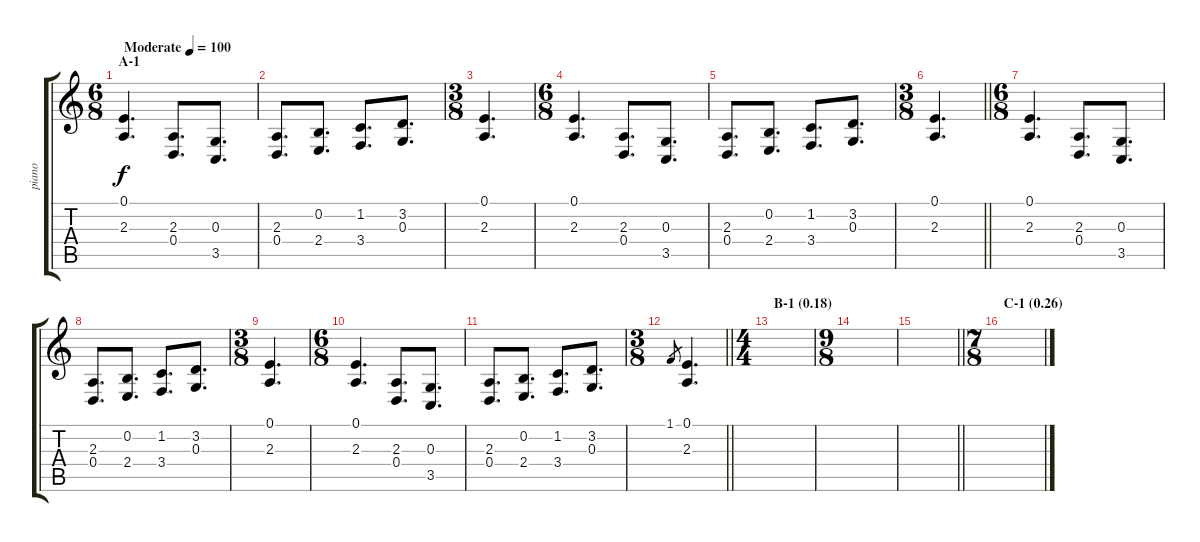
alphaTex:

\track ("piano" "piano") {instrument acousticgrandpiano}
\staff {score tabs}
\tuning (E4 B3 G3 D3 A2 E2) {hide}
\ts (6 8)
\section ("" "A-1")
\tempo (100 "Moderate")
\clef g2
\ks c
(0.1 2.3).4{d dy f instrument acousticgrandpiano} (2.3 0.4).8{d} (0.3 3.5).8{d} |
(2.3 0.4).8{d} (0.2 2.4).8{d} (1.2 3.4).8{d} (3.2 0.3).8{d} |
\ts (3 8)
(0.1 2.3).4{d} |
\ts (6 8)
(0.1 2.3).4{d} (2.3 0.4).8{d} (0.3 3.5).8{d} |
(2.3 0.4).8{d} (0.2 2.4).8{d} (1.2 3.4).8{d} (3.2 0.3).8{d} |
\ts (3 8)
\barLineRight lightlight
(0.1 2.3).4{d} |
\ts (6 8)
(0.1 2.3).4{d} (2.3 0.4).8{d} (0.3 3.5).8{d} |
(2.3 0.4).8{d} (0.2 2.4).8{d} (1.2 3.4).8{d} (3.2 0.3).8{d} |
\ts (3 8)
(0.1 2.3).4{d} |
\ts (6 8)
(0.1 2.3).4{d} (2.3 0.4).8{d} (0.3 3.5).8{d} |
(2.3 0.4).8{d} (0.2 2.4).8{d} (1.2 3.4).8{d} (3.2 0.3).8{d} |
\ts (3 8)
\barLineRight lightlight
1.1.8{gr} (0.1 2.3).4{d} |
\ts (4 4)
\section ("" "B-1 (0.18)")
|
\ts (9 8)
|
\barLineRight lightlight
|
\ts (7 8)
\section ("" "C-1 (0.26)")
